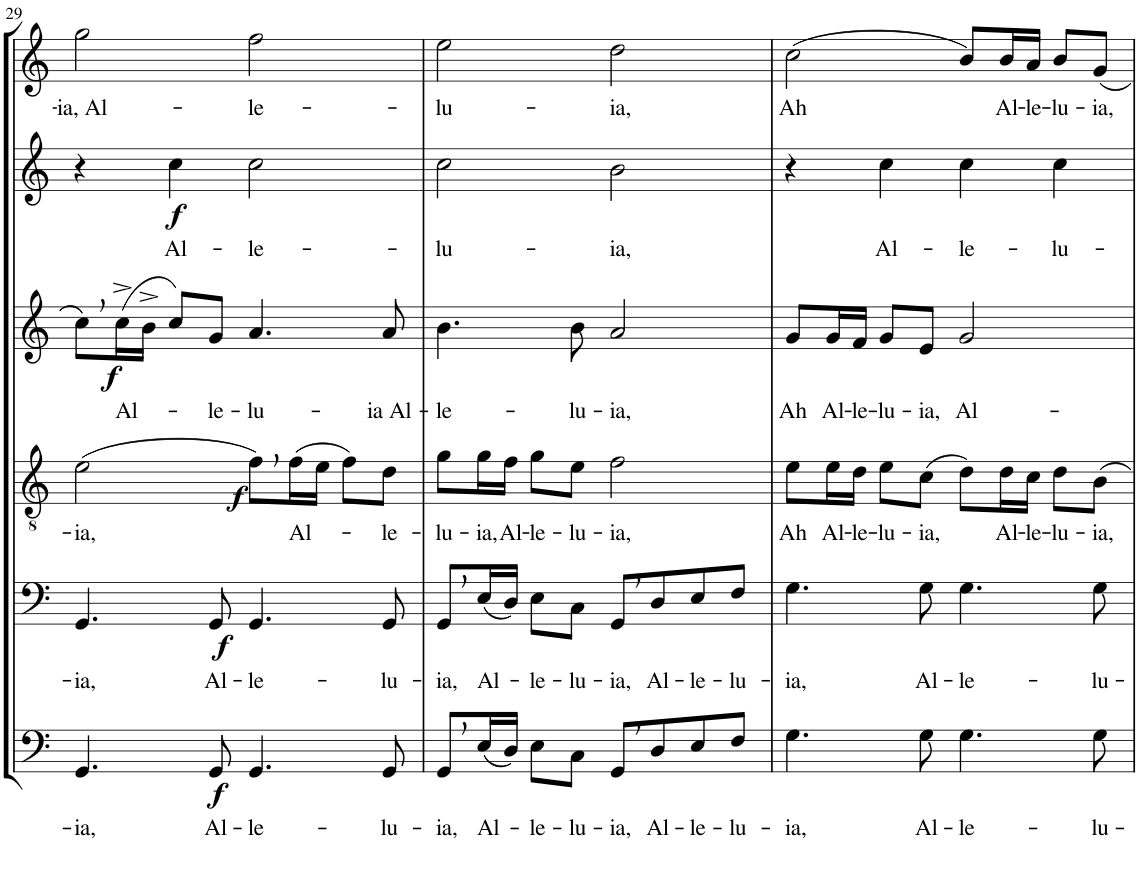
**kern	**text	**dynam	**kern	**text	**dynam	**kern	**text	**dynam	**kern	**text	**dynam	**kern	**text	**dynam	**kern	**text
*part6	*part6	*part6	*part5	*part5	*part5	*part4	*part4	*part4	*part3	*part3	*part3	*part2	*part2	*part2	*part1	*part1
*staff6	*staff6	*staff6	*staff5	*staff5	*staff5	*staff4	*staff4	*staff4	*staff3	*staff3	*staff3	*staff2	*staff2	*staff2	*staff1	*staff1
*I"Bassi II	*	*	*I"Bassi I	*	*	*I"Tenori	*	*	*I"Contralti	*	*	*I"Soprani II	*	*	*I"Soprani I	*
!!LO:PB:g=z
*clefF4	*	*	*clefF4	*	*	*clefGv2	*	*	*clefG2	*	*	*clefG2	*	*	*clefG2	*
*	*	*	*	*	*	*	*	*	*	*	*	*	*	*	*Trd1c2	*
*k[]	*	*	*k[]	*	*	*k[]	*	*	*k[]	*	*	*k[]	*	*	*k[]	*
*C:	*	*	*C:	*	*	*C:	*	*	*C:	*	*	*C:	*	*	*C:	*
*M4/4	*	*	*M4/4	*	*	*M4/4	*	*	*M4/4	*	*	*M4/4	*	*	*M4/4	*
=29	=29	=29	=29	=29	=29	=29	=29	=29	=29	=29	=29	=29	=29	=29	=29	=29
!	!LO:LY:b	!	!	!LO:LY:b	!	!	!LO:LY:b	!	!	!	!	!	!	!	!	!LO:LY:b
4.GG/	-ia,	.	4.GG/	-ia,	.	(2e\	-ia,	.	8cc,\L	.	.	4r	.	.	2gg\	-ia, Al-
!	!	!	!	!	!	!	!	!	!	!LO:LY:b	!LO:DY:b	!	!	!	!	!
.	.	.	.	.	.	.	.	.	(16cc^\L	Al-	f	.	.	.	.	.
.	.	.	.	.	.	.	.	.	16b^\JJ	.	.	.	.	.	.	.
!	!	!	!	!	!	!	!	!	!	!	!	!	!LO:LY:b	!LO:DY:b	!	!
.	.	.	.	.	.	.	.	.	8cc/L)	.	.	4cc\	Al-	f	.	.
!	!LO:LY:b	!LO:DY:b	!	!LO:LY:b	!LO:DY:b	!	!	!	!	!LO:LY:b	!	!	!	!	!	!
8GG/	Al-	f	8GG/	Al-	f	.	.	.	8g/J	-le-	.	.	.	.	.	.
!	!LO:LY:b	!	!	!LO:LY:b	!	!	!	!LO:DY:b	!	!LO:LY:b	!	!	!LO:LY:b	!	!	!LO:LY:b
4.GG/	-le-	.	4.GG/	-le-	.	8f,\L)	.	f	4.a/	-lu-	.	2cc\	-le-	.	2ff\	-le-
!	!	!	!	!	!	!	!LO:LY:b	!	!	!	!	!	!	!	!	!
.	.	.	.	.	.	(16f\L	Al-	.	.	.	.	.	.	.	.	.
.	.	.	.	.	.	16e\JJ	.	.	.	.	.	.	.	.	.	.
.	.	.	.	.	.	8f\L)	.	.	.	.	.	.	.	.	.	.
!	!LO:LY:b	!	!	!LO:LY:b	!	!	!LO:LY:b	!	!	!LO:LY:b	!	!	!	!	!	!
8GG/	-lu-	.	8GG/	-lu-	.	8d\J	-le-	.	8a/	-ia Al-	.	.	.	.	.	.
=30	=30	=30	=30	=30	=30	=30	=30	=30	=30	=30	=30	=30	=30	=30	=30	=30
!	!LO:LY:b	!	!	!LO:LY:b	!	!	!LO:LY:b	!	!	!LO:LY:b	!	!	!LO:LY:b	!	!	!LO:LY:b
8GG,/L	-ia,	.	8GG,/L	-ia,	.	8g\L	-lu-	.	4.b\	-le-	.	2cc\	-lu-	.	2ee\	-lu-
!	!LO:LY:b	!	!	!LO:LY:b	!	!	!LO:LY:b	!	!	!	!	!	!	!	!	!
(16E/L	Al-	.	(16E/L	Al-	.	16g\L	-ia,	.	.	.	.	.	.	.	.	.
!	!	!	!	!	!	!	!LO:LY:b	!	!	!	!	!	!	!	!	!
16D/JJ)	.	.	16D/JJ)	.	.	16f\JJ	Al-	.	.	.	.	.	.	.	.	.
!	!LO:LY:b	!	!	!LO:LY:b	!	!	!LO:LY:b	!	!	!	!	!	!	!	!	!
8E\L	-le-	.	8E\L	-le-	.	8g\L	-le-	.	.	.	.	.	.	.	.	.
!	!LO:LY:b	!	!	!LO:LY:b	!	!	!LO:LY:b	!	!	!LO:LY:b	!	!	!	!	!	!
8C\J	-lu-	.	8C\J	-lu-	.	8e\J	-lu-	.	8b\	-lu-	.	.	.	.	.	.
!	!LO:LY:b	!	!	!LO:LY:b	!	!	!LO:LY:b	!	!	!LO:LY:b	!	!	!LO:LY:b	!	!	!LO:LY:b
8GG,/L	-ia,	.	8GG,/L	-ia,	.	2f\	-ia,	.	2a/	-ia,	.	2b\	-ia,	.	2dd\	-ia,
!	!LO:LY:b	!	!	!LO:LY:b	!	!	!	!	!	!	!	!	!	!	!	!
8D/	Al-	.	8D/	Al-	.	.	.	.	.	.	.	.	.	.	.	.
!	!LO:LY:b	!	!	!LO:LY:b	!	!	!	!	!	!	!	!	!	!	!	!
8E/	-le-	.	8E/	-le-	.	.	.	.	.	.	.	.	.	.	.	.
!	!LO:LY:b	!	!	!LO:LY:b	!	!	!	!	!	!	!	!	!	!	!	!
8F/J	-lu-	.	8F/J	-lu-	.	.	.	.	.	.	.	.	.	.	.	.
=31	=31	=31	=31	=31	=31	=31	=31	=31	=31	=31	=31	=31	=31	=31	=31	=31
!	!LO:LY:b	!	!	!LO:LY:b	!	!	!LO:LY:b	!	!	!LO:LY:b	!	!	!	!	!	!LO:LY:b
4.G\	-ia,	.	4.G\	-ia,	.	8e\L	Ah	.	8g/L	Ah	.	4r	.	.	(2cc\	Ah
!	!	!	!	!	!	!	!LO:LY:b	!	!	!LO:LY:b	!	!	!	!	!	!
.	.	.	.	.	.	16e\L	Al-	.	16g/L	Al-	.	.	.	.	.	.
!	!	!	!	!	!	!	!LO:LY:b	!	!	!LO:LY:b	!	!	!	!	!	!
.	.	.	.	.	.	16d\JJ	-le-	.	16f/JJ	-le-	.	.	.	.	.	.
!	!	!	!	!	!	!	!LO:LY:b	!	!	!LO:LY:b	!	!	!LO:LY:b	!	!	!
.	.	.	.	.	.	8e\L	-lu-	.	8g/L	-lu-	.	4cc\	Al-	.	.	.
!	!LO:LY:b	!	!	!LO:LY:b	!	!	!LO:LY:b	!	!	!LO:LY:b	!	!	!	!	!	!
8G\	Al-	.	8G\	Al-	.	(8c\J	-ia,	.	8e/J	-ia,	.	.	.	.	.	.
!	!LO:LY:b	!	!	!LO:LY:b	!	!	!	!	!	!LO:LY:b	!	!	!LO:LY:b	!	!	!
4.G\	-le-	.	4.G\	-le-	.	8d\L)	.	.	2g/	Al-	.	4cc\	-le-	.	8b/L)	.
!	!	!	!	!	!	!	!LO:LY:b	!	!	!	!	!	!	!	!	!LO:LY:b
.	.	.	.	.	.	16d\L	Al-	.	.	.	.	.	.	.	16b/L	Al-
!	!	!	!	!	!	!	!LO:LY:b	!	!	!	!	!	!	!	!	!LO:LY:b
.	.	.	.	.	.	16c\JJ	-le-	.	.	.	.	.	.	.	16a/JJ	-le-
!	!	!	!	!	!	!	!LO:LY:b	!	!	!	!	!	!LO:LY:b	!	!	!LO:LY:b
.	.	.	.	.	.	8d\L	-lu-	.	.	.	.	4cc\	-lu-	.	8b/L	-lu-
!	!LO:LY:b	!	!	!LO:LY:b	!	!	!LO:LY:b	!	!	!	!	!	!	!	!	!LO:LY:b
8G\	-lu-	.	8G\	-lu-	.	8B\J	-ia,	.	.	.	.	.	.	.	8g/J	-ia,
=	=	=	=	=	=	=	=	=	=	=	=	=	=	=	=	=
*-	*-	*-	*-	*-	*-	*-	*-	*-	*-	*-	*-	*-	*-	*-	*-	*-
